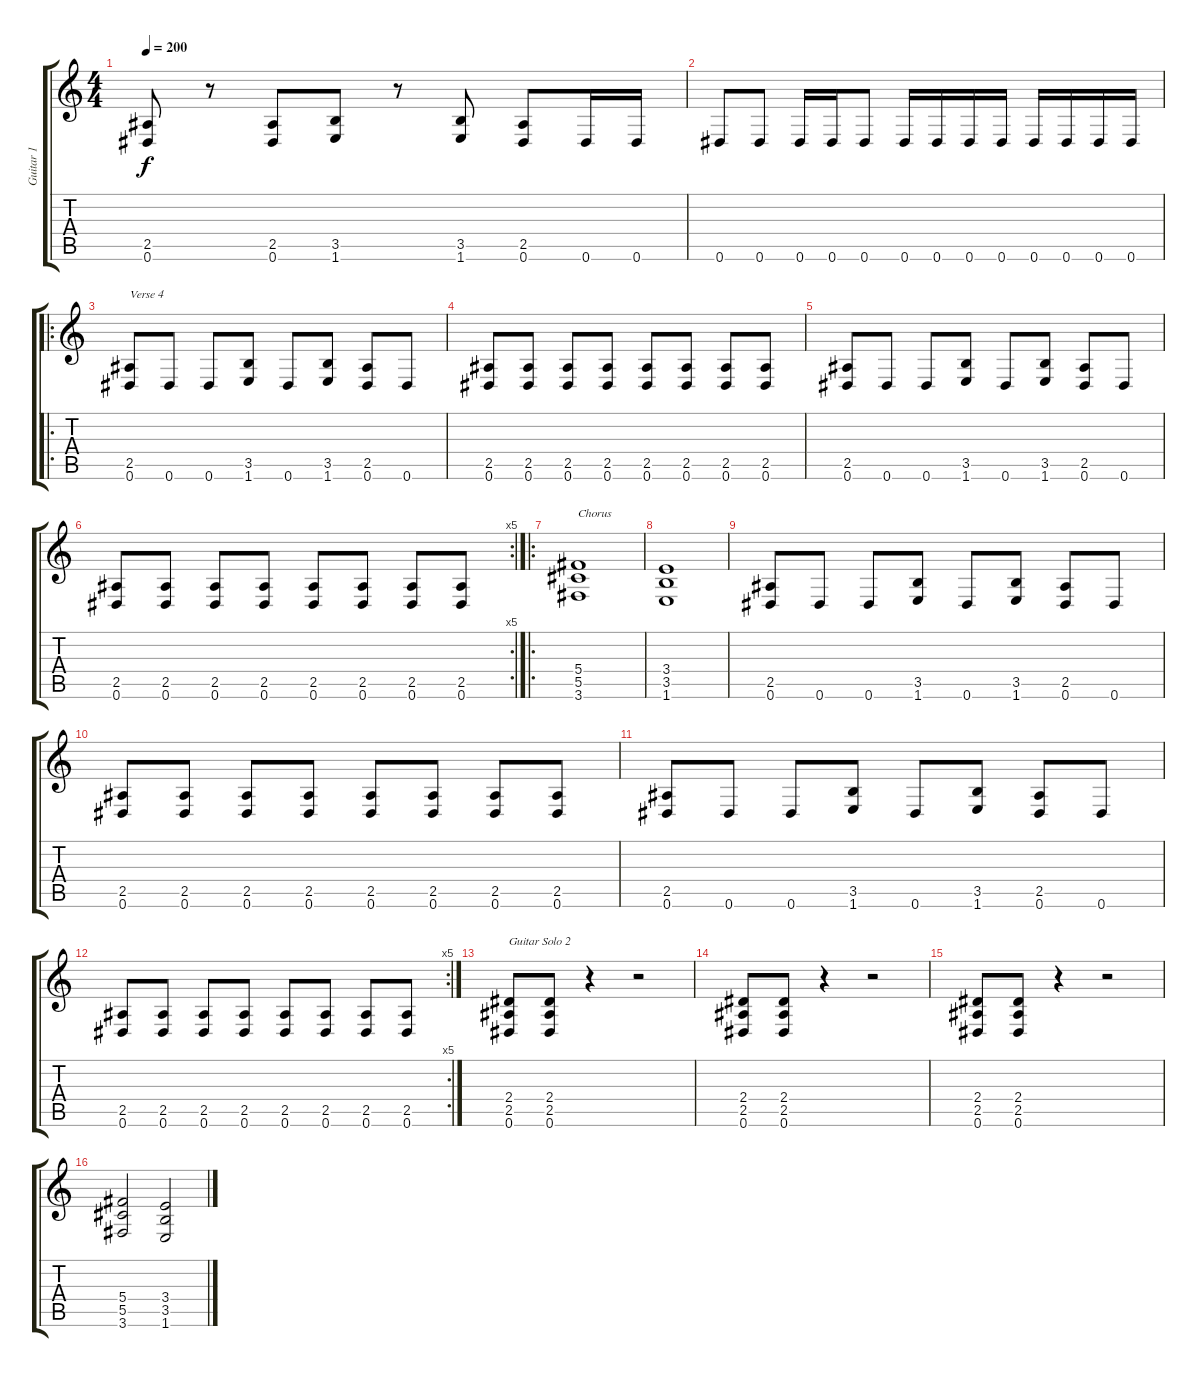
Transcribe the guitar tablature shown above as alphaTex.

\track ("Guitar 1" "Guitar 1") {instrument distortionguitar}
\staff {score tabs}
\tuning (Eb4 Bb3 Gb3 Db3 Ab2 Eb2) {hide}
\ts (4 4)
\tempo 200
\clef g2
\ks c
(2.5 0.6).8{dy f} r.8 (2.5 0.6).8 (3.5 1.6).8 r.8 (3.5 1.6).8 (2.5 0.6).8 0.6.16 0.6.16 |
0.6.8 0.6.8 0.6.16 0.6.16 0.6.8 0.6.16 0.6.16 0.6.16 0.6.16 0.6.16 0.6.16 0.6.16 0.6.16 |
\ro
(2.5 0.6).8{txt "Verse 4"} 0.6.8 0.6.8 (3.5 1.6).8 0.6.8 (3.5 1.6).8 (2.5 0.6).8 0.6.8 |
(2.5 0.6).8 (2.5 0.6).8 (2.5 0.6).8 (2.5 0.6).8 (2.5 0.6).8 (2.5 0.6).8 (2.5 0.6).8 (2.5 0.6).8 |
(2.5 0.6).8 0.6.8 0.6.8 (3.5 1.6).8 0.6.8 (3.5 1.6).8 (2.5 0.6).8 0.6.8 |
\rc 5
(2.5 0.6).8 (2.5 0.6).8 (2.5 0.6).8 (2.5 0.6).8 (2.5 0.6).8 (2.5 0.6).8 (2.5 0.6).8 (2.5 0.6).8 |
\ro
(5.4 5.5 3.6).1{txt "Chorus"} |
(3.4 3.5 1.6).1 |
(2.5 0.6).8 0.6.8 0.6.8 (3.5 1.6).8 0.6.8 (3.5 1.6).8 (2.5 0.6).8 0.6.8 |
(2.5 0.6).8 (2.5 0.6).8 (2.5 0.6).8 (2.5 0.6).8 (2.5 0.6).8 (2.5 0.6).8 (2.5 0.6).8 (2.5 0.6).8 |
(2.5 0.6).8 0.6.8 0.6.8 (3.5 1.6).8 0.6.8 (3.5 1.6).8 (2.5 0.6).8 0.6.8 |
\rc 5
(2.5 0.6).8 (2.5 0.6).8 (2.5 0.6).8 (2.5 0.6).8 (2.5 0.6).8 (2.5 0.6).8 (2.5 0.6).8 (2.5 0.6).8 |
(2.4 2.5 0.6).8{txt "Guitar Solo 2"} (2.4 2.5 0.6).8 r.4 r.2 |
(2.4 2.5 0.6).8 (2.4 2.5 0.6).8 r.4 r.2 |
(2.4 2.5 0.6).8 (2.4 2.5 0.6).8 r.4 r.2 |
(5.4 5.5 3.6).2 (3.4 3.5 1.6).2
